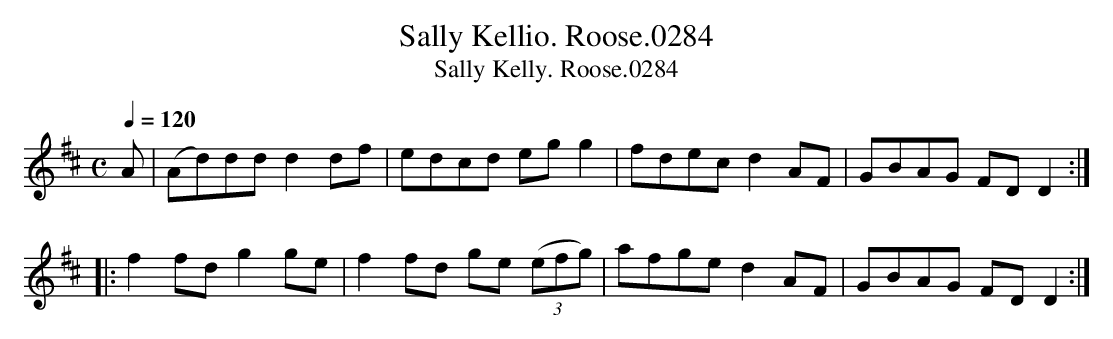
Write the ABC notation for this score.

X:1
T:Sally Kellio. Roose.0284
T:Sally Kelly. Roose.0284
M:C
L:1/8
Q:1/4=120
K:D clef=treble
A|(Ad)dd d2df|edcd eg g2|fdec d2AF|GBAG FD D2:|
|:f2fd g2ge|f2fd ge (3(efg)|afge d2AF|GBAG FD D2:|
